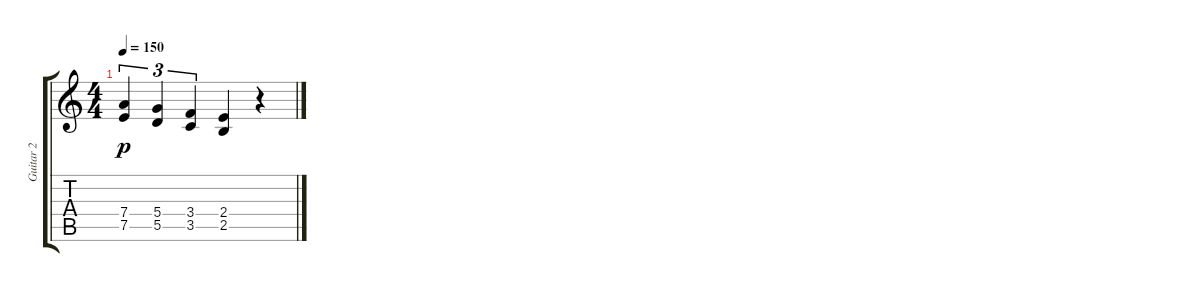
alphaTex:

\track ("Guitar 2" "Guitar 2") {instrument distortionguitar}
\staff {score tabs}
\tuning (E4 B3 G3 D3 A2 E2) {hide}
\ts (4 4)
\tempo 150
\clef g2
\ks c
(7.4 7.5).4{tu (3 2) dy p} (5.4 5.5).4{tu (3 2)} (3.4 3.5).4{tu (3 2)} (2.4 2.5).4 r.4
